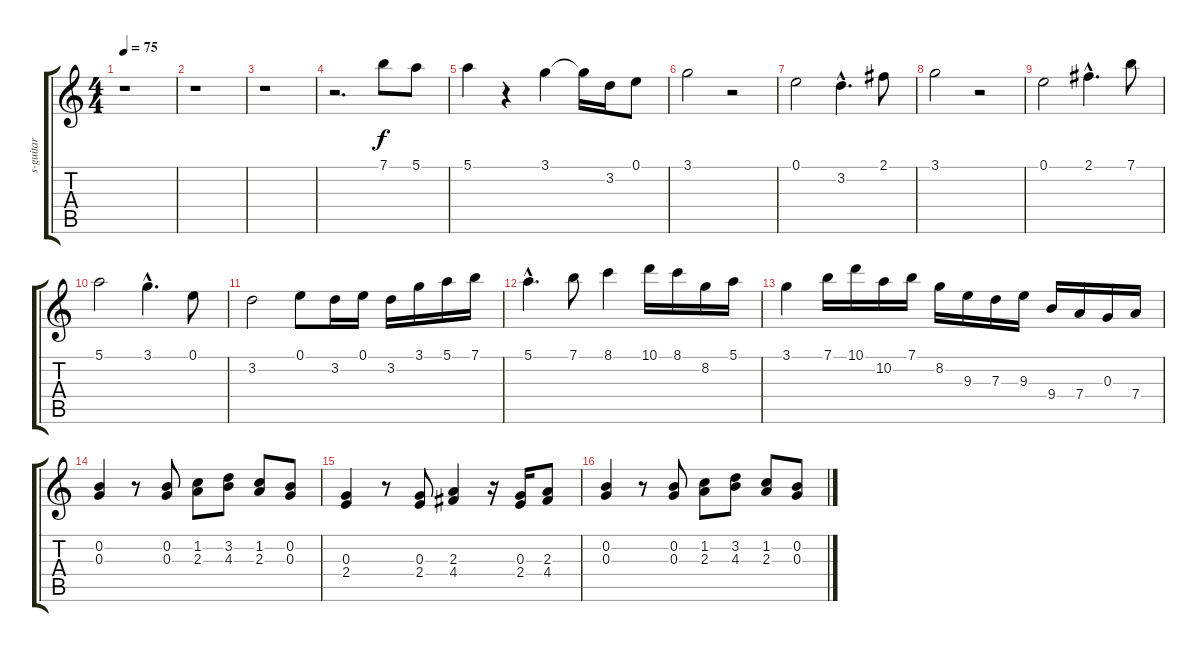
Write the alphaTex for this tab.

\track ("s-guitar" "s-guitar") {instrument acousticguitarnylon}
\staff {score tabs}
\tuning (E4 B3 G3 D3 A2 E2) {hide}
\ts (4 4)
\tempo 75
\clef g2
\ks c
r.1{dy f instrument acousticguitarnylon} |
r.1 |
r.1 |
r.2{d} 7.1.8 5.1.8 |
5.1.4 r.4 3.1.4 3.1{t}.16 3.2.16 0.1.8 |
3.1.2 r.2 |
0.1.2 3.2{hac}.4{d} 2.1.8 |
3.1.2 r.2 |
0.1.2 2.1{hac}.4{d} 7.1.8 |
5.1.2 3.1{hac}.4{d} 0.1.8 |
3.2.2 0.1.8 3.2.16 0.1.16 3.2.16 3.1.16 5.1.16 7.1.16 |
5.1{hac}.4{d} 7.1.8 8.1.4 10.1.16 8.1.16 8.2.16 5.1.16 |
3.1.4 7.1.16 10.1.16 10.2.16 7.1.16 8.2.16 9.3.16 7.3.16 9.3.16 9.4.16 7.4.16 0.3.16 7.4.16 |
(0.2 0.3).4 r.8 (0.2 0.3).8 (1.2 2.3).8 (3.2 4.3).8 (1.2 2.3).8 (0.2 0.3).8 |
(0.3 2.4).4 r.8 (0.3 2.4).8 (2.3 4.4).4 r.16 (0.3 2.4).16 (2.3 4.4).8 |
(0.2 0.3).4 r.8 (0.2 0.3).8 (1.2 2.3).8 (3.2 4.3).8 (1.2 2.3).8 (0.2 0.3).8
